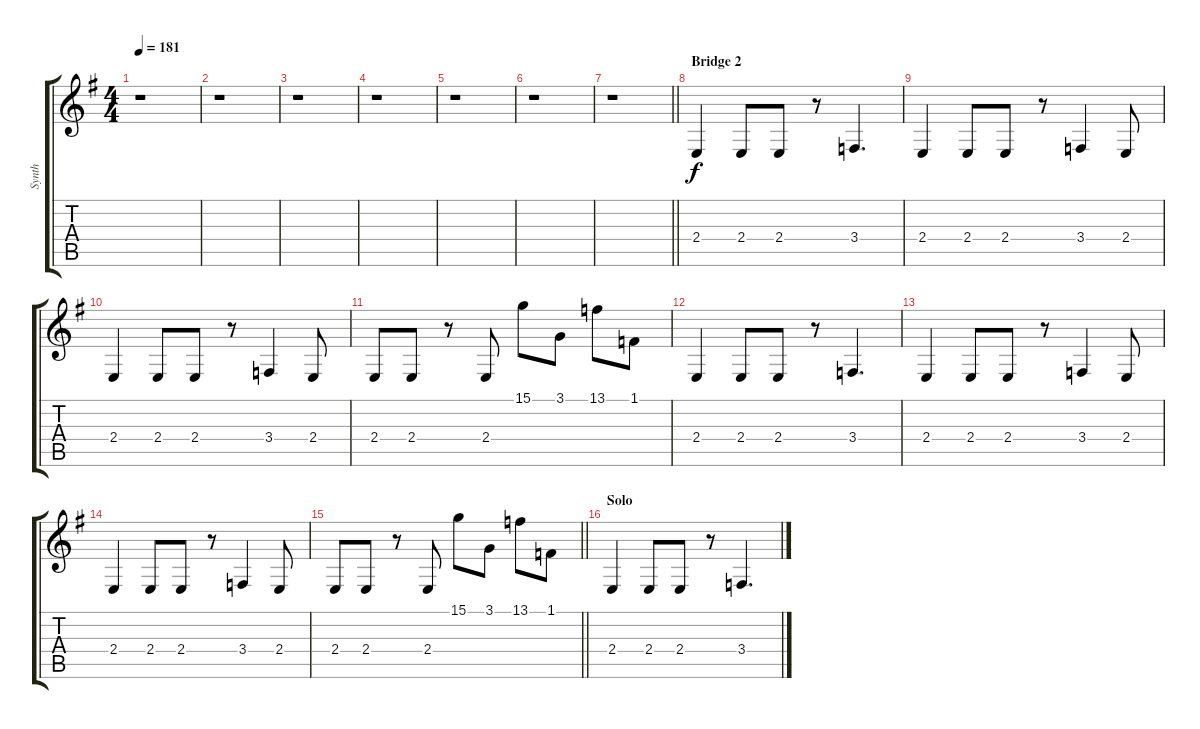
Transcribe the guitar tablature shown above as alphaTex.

\track ("Synth" "Synth") {instrument lead2sawtooth}
\staff {score tabs}
\tuning (E4 B3 G3 D3 A2 E2) {hide}
\ts (4 4)
\tempo 181
\clef g2
\ks g
r.1{dy f} |
r.1 |
r.1 |
r.1 |
r.1 |
r.1 |
\barLineRight lightlight
r.1 |
\section ("" "Bridge 2")
2.4.4 2.4.8 2.4.8 r.8 3.4.4{d} |
2.4.4 2.4.8 2.4.8 r.8 3.4.4 2.4.8 |
2.4.4 2.4.8 2.4.8 r.8 3.4.4 2.4.8 |
2.4.8 2.4.8 r.8 2.4.8 15.1.8 3.1.8 13.1.8 1.1.8 |
2.4.4 2.4.8 2.4.8 r.8 3.4.4{d} |
2.4.4 2.4.8 2.4.8 r.8 3.4.4 2.4.8 |
2.4.4 2.4.8 2.4.8 r.8 3.4.4 2.4.8 |
\barLineRight lightlight
2.4.8 2.4.8 r.8 2.4.8 15.1.8 3.1.8 13.1.8 1.1.8 |
\section ("" "Solo")
2.4.4 2.4.8 2.4.8 r.8 3.4.4{d}
